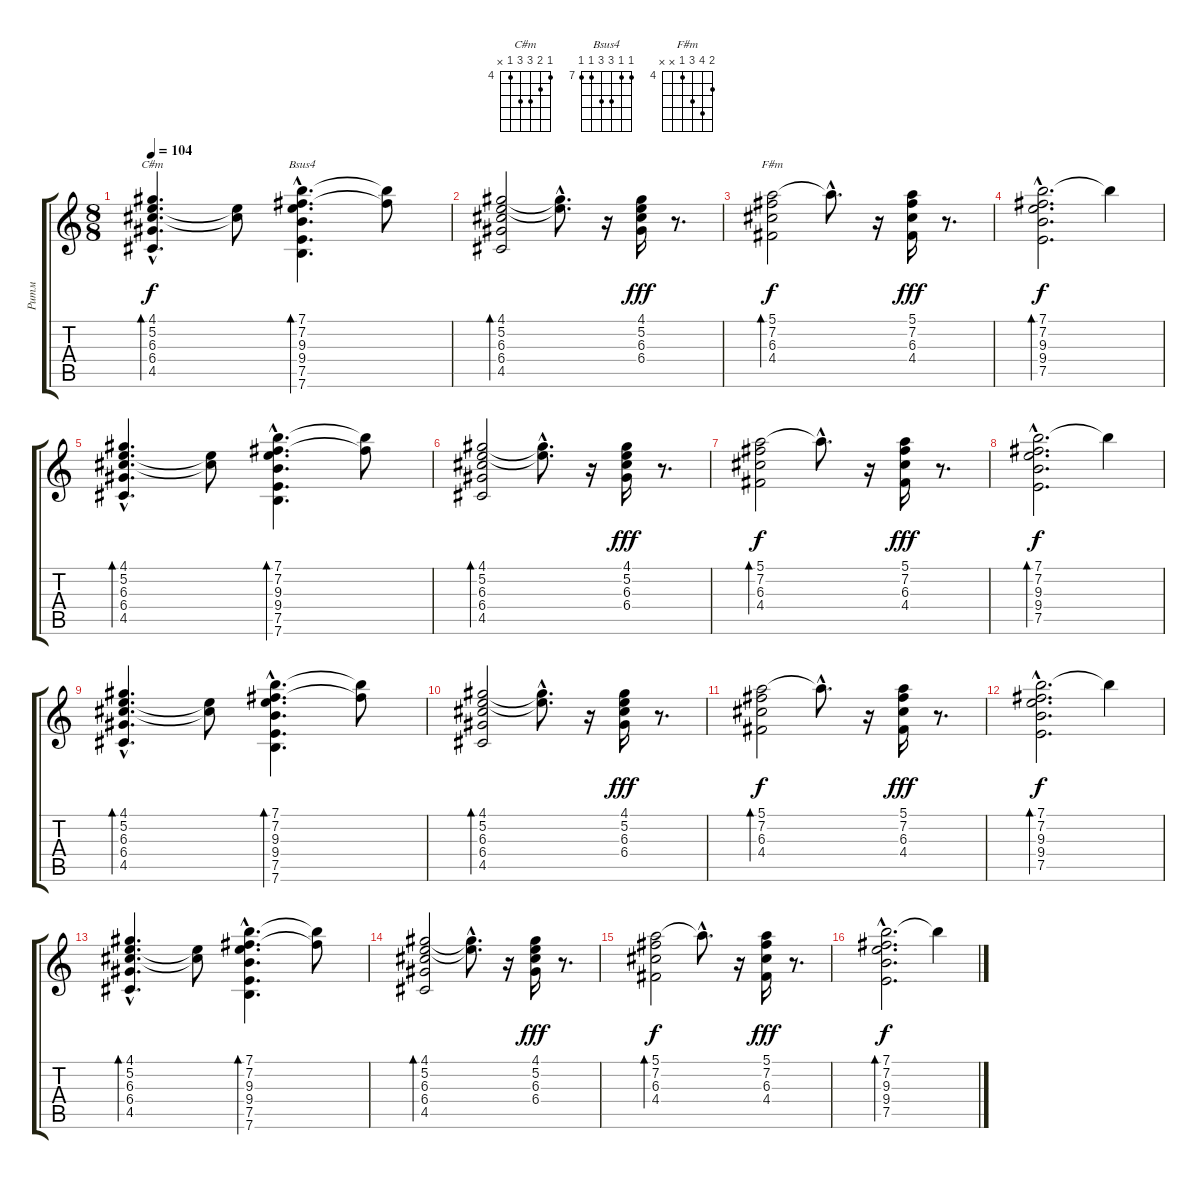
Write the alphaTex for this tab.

\track ("Ритм" "Ритм") {instrument electricguitarclean}
\staff {score tabs}
\tuning (E4 B3 G3 D3 A2 E2) {hide}
\chord ("C#m" 4 5 6 6 4 x) {firstfret 4}
\chord ("Bsus4" 7 7 9 9 7 7) {firstfret 7}
\chord ("F#m" 5 7 6 4 x x) {firstfret 4}
\ts (8 8)
\tempo 104
\clef g2
\ks c
(4.1{hac} 5.2{hac} 6.3{hac} 6.4{hac} 4.5{hac}).4{d bd 240 ch "C#m" dy f} (5.2{t} 6.3{t}).8 (7.1{hac} 7.2{hac} 9.3{hac} 9.4{hac} 7.5{hac} 7.6{hac}).4{d bd 240 ch "Bsus4"} (7.1{t} 7.2{t}).8 |
(4.1 5.2 6.3 6.4 4.5).2{bd 240} (4.1{hac t} 5.2{hac t}).8{d} r.16 (4.1 5.2 6.3 6.4).16{dy fff} r.8{d} |
(5.1 7.2 6.3 4.4).2{bd 240 ch "F#m" dy f} 5.1{hac t}.8{d} r.16 (5.1 7.2 6.3 4.4).16{dy fff} r.8{d} |
(7.1{hac} 7.2{hac} 9.3{hac} 9.4{hac} 7.5{hac}).2{d bd 240 dy f} 7.1{t}.4 |
(4.1{hac} 5.2{hac} 6.3{hac} 6.4{hac} 4.5{hac}).4{d bd 240} (5.2{t} 6.3{t}).8 (7.1{hac} 7.2{hac} 9.3{hac} 9.4{hac} 7.5{hac} 7.6{hac}).4{d bd 240} (7.1{t} 7.2{t}).8 |
(4.1 5.2 6.3 6.4 4.5).2{bd 240} (4.1{hac t} 5.2{hac t}).8{d} r.16 (4.1 5.2 6.3 6.4).16{dy fff} r.8{d} |
(5.1 7.2 6.3 4.4).2{bd 240 dy f} 5.1{hac t}.8{d} r.16 (5.1 7.2 6.3 4.4).16{dy fff} r.8{d} |
(7.1{hac} 7.2{hac} 9.3{hac} 9.4{hac} 7.5{hac}).2{d bd 240 dy f} 7.1{t}.4 |
(4.1{hac} 5.2{hac} 6.3{hac} 6.4{hac} 4.5{hac}).4{d bd 240} (5.2{t} 6.3{t}).8 (7.1{hac} 7.2{hac} 9.3{hac} 9.4{hac} 7.5{hac} 7.6{hac}).4{d bd 240} (7.1{t} 7.2{t}).8 |
(4.1 5.2 6.3 6.4 4.5).2{bd 240} (4.1{hac t} 5.2{hac t}).8{d} r.16 (4.1 5.2 6.3 6.4).16{dy fff} r.8{d} |
(5.1 7.2 6.3 4.4).2{bd 240 dy f} 5.1{hac t}.8{d} r.16 (5.1 7.2 6.3 4.4).16{dy fff} r.8{d} |
(7.1{hac} 7.2{hac} 9.3{hac} 9.4{hac} 7.5{hac}).2{d bd 240 dy f} 7.1{t}.4 |
(4.1{hac} 5.2{hac} 6.3{hac} 6.4{hac} 4.5{hac}).4{d bd 240} (5.2{t} 6.3{t}).8 (7.1{hac} 7.2{hac} 9.3{hac} 9.4{hac} 7.5{hac} 7.6{hac}).4{d bd 240} (7.1{t} 7.2{t}).8 |
(4.1 5.2 6.3 6.4 4.5).2{bd 240} (4.1{hac t} 5.2{hac t}).8{d} r.16 (4.1 5.2 6.3 6.4).16{dy fff} r.8{d} |
(5.1 7.2 6.3 4.4).2{bd 240 dy f} 5.1{hac t}.8{d} r.16 (5.1 7.2 6.3 4.4).16{dy fff} r.8{d} |
(7.1{hac} 7.2{hac} 9.3{hac} 9.4{hac} 7.5{hac}).2{d bd 240 dy f} 7.1{t}.4
